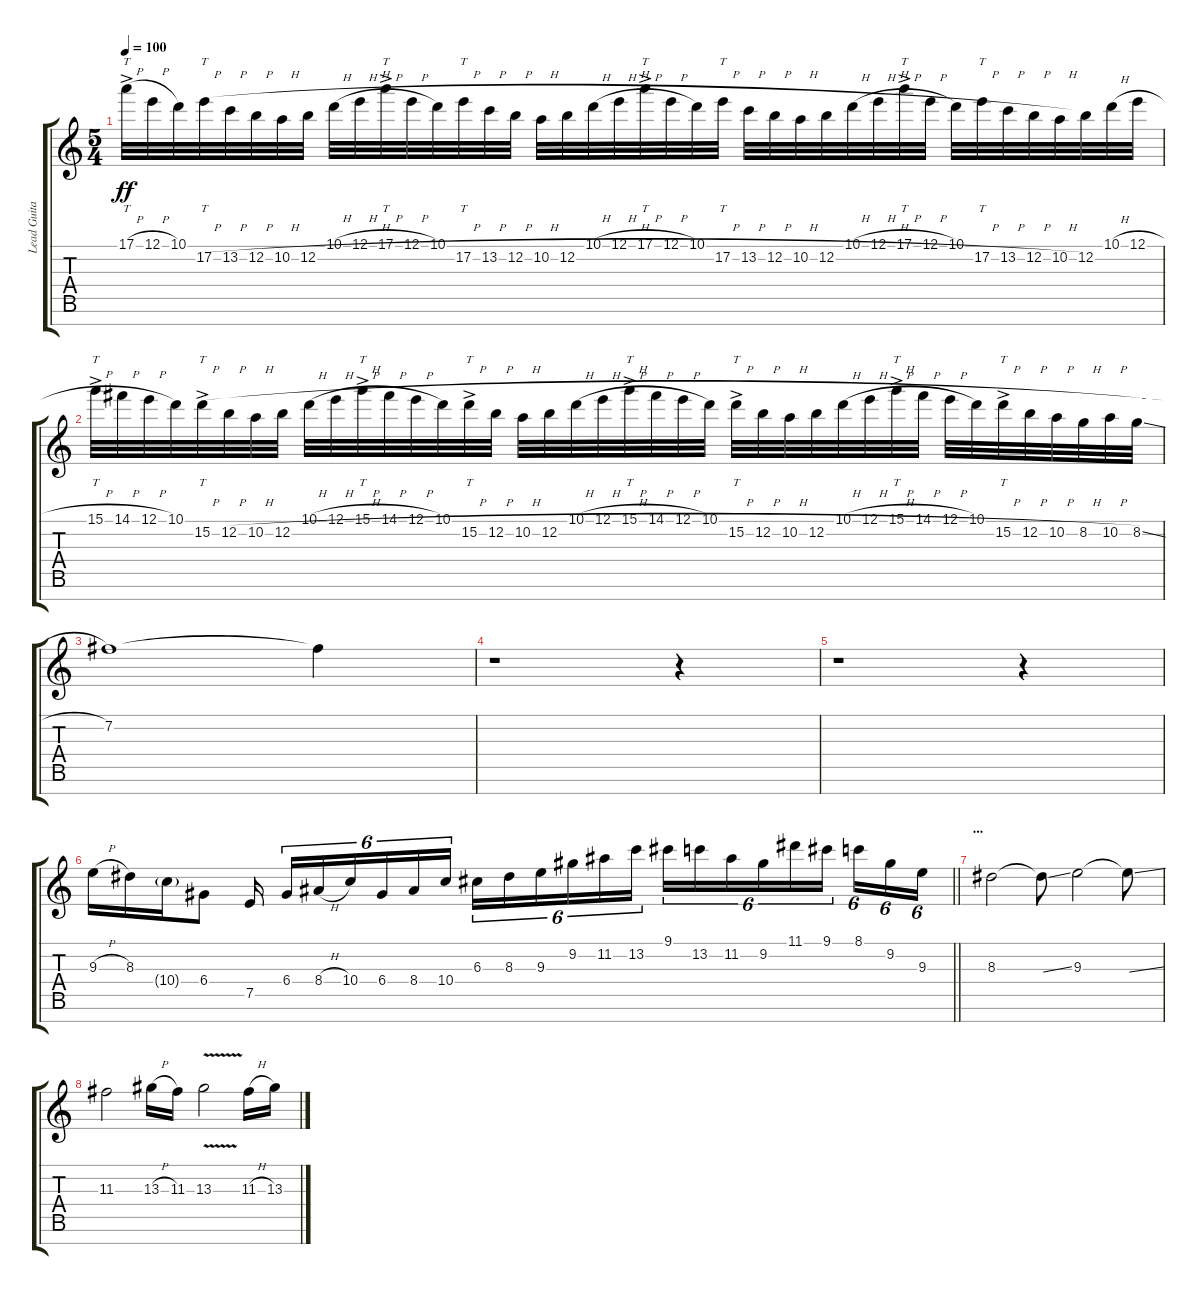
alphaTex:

\track ("Lead Guitar" "Lead Guita") {instrument overdrivenguitar}
\staff {score tabs}
\tuning (E4 B3 G3 D3 A2 E2 B1) {hide}
\ts (5 4)
\tempo 100
\clef g2
\ks c
17.1{h ac}.32{tt dy ff} 12.1{h}.32 10.1.32 17.2{h}.32{tt} 13.2{h}.32 12.2{h}.32 10.2{h}.32 12.2{h}.32 10.1{h}.32 12.1{h}.32 17.1{h ac}.32{tt} 12.1{h}.32 10.1.32 17.2{h}.32{tt} 13.2{h}.32 12.2{h}.32 10.2{h}.32 12.2{h}.32 10.1{h}.32 12.1{h}.32 17.1{h ac}.32{tt} 12.1{h}.32 10.1.32 17.2{h}.32{tt} 13.2{h}.32 12.2{h}.32 10.2{h}.32 12.2{h}.32 10.1{h}.32 12.1{h}.32 17.1{h ac}.32{tt} 12.1{h}.32 10.1.32 17.2{h}.32{tt} 13.2{h}.32 12.2{h}.32 10.2{h}.32 12.2.32 10.1{h}.32 12.1{h}.32 |
15.1{h ac}.32{tt} 14.1{h}.32 12.1{h}.32 10.1.32 15.2{h ac}.32{tt} 12.2{h}.32 10.2{h}.32 12.2{h}.32 10.1{h}.32 12.1{h}.32 15.1{h ac}.32{tt} 14.1{h}.32 12.1{h}.32 10.1.32 15.2{h ac}.32{tt} 12.2{h}.32 10.2{h}.32 12.2{h}.32 10.1{h}.32 12.1{h}.32 15.1{h ac}.32{tt} 14.1{h}.32 12.1{h}.32 10.1.32 15.2{h ac}.32{tt} 12.2{h}.32 10.2{h}.32 12.2{h}.32 10.1{h}.32 12.1{h}.32 15.1{h ac}.32{tt} 14.1{h}.32 12.1{h}.32 10.1.32 15.2{h ac}.32{tt} 12.2{h}.32 10.2{h}.32 8.2{h}.32 10.2{h}.32 8.2{sl}.32 |
7.2.1 7.2{t}.4 |
r.1 r.4 |
r.1 r.4 |
\barLineRight lightlight
9.3{h}.16 8.3.16 10.4{g}.16 6.4.8 7.5.16{beam splitsecondary} 6.4.16{tu (6 4)} 8.4{h}.16{tu (6 4)} 10.4.16{tu (6 4)} 6.4.16{tu (6 4)} 8.4.16{tu (6 4)} 10.4.16{tu (6 4) beam splitsecondary} 6.3.16{tu (6 4)} 8.3.16{tu (6 4)} 9.3.16{tu (6 4)} 9.2.16{tu (6 4)} 11.2.16{tu (6 4)} 13.2.16{tu (6 4) beam splitsecondary} 9.1.16{tu (6 4)} 13.2.16{tu (6 4)} 11.2.16{tu (6 4)} 9.2.16{tu (6 4)} 11.1.16{tu (6 4)} 9.1.16{tu (6 4) beam splitsecondary} 8.1.16{tu (6 4)} 9.2.16{tu (6 4)} 9.3.16{tu (6 4)} |
\section ("" "...")
8.3.2 8.3{ss t}.8 9.3.2 9.3{ss t}.8 |
11.3.2 13.3{h}.16 11.3.16 13.3{v}.2 11.3{h}.16 13.3.16
